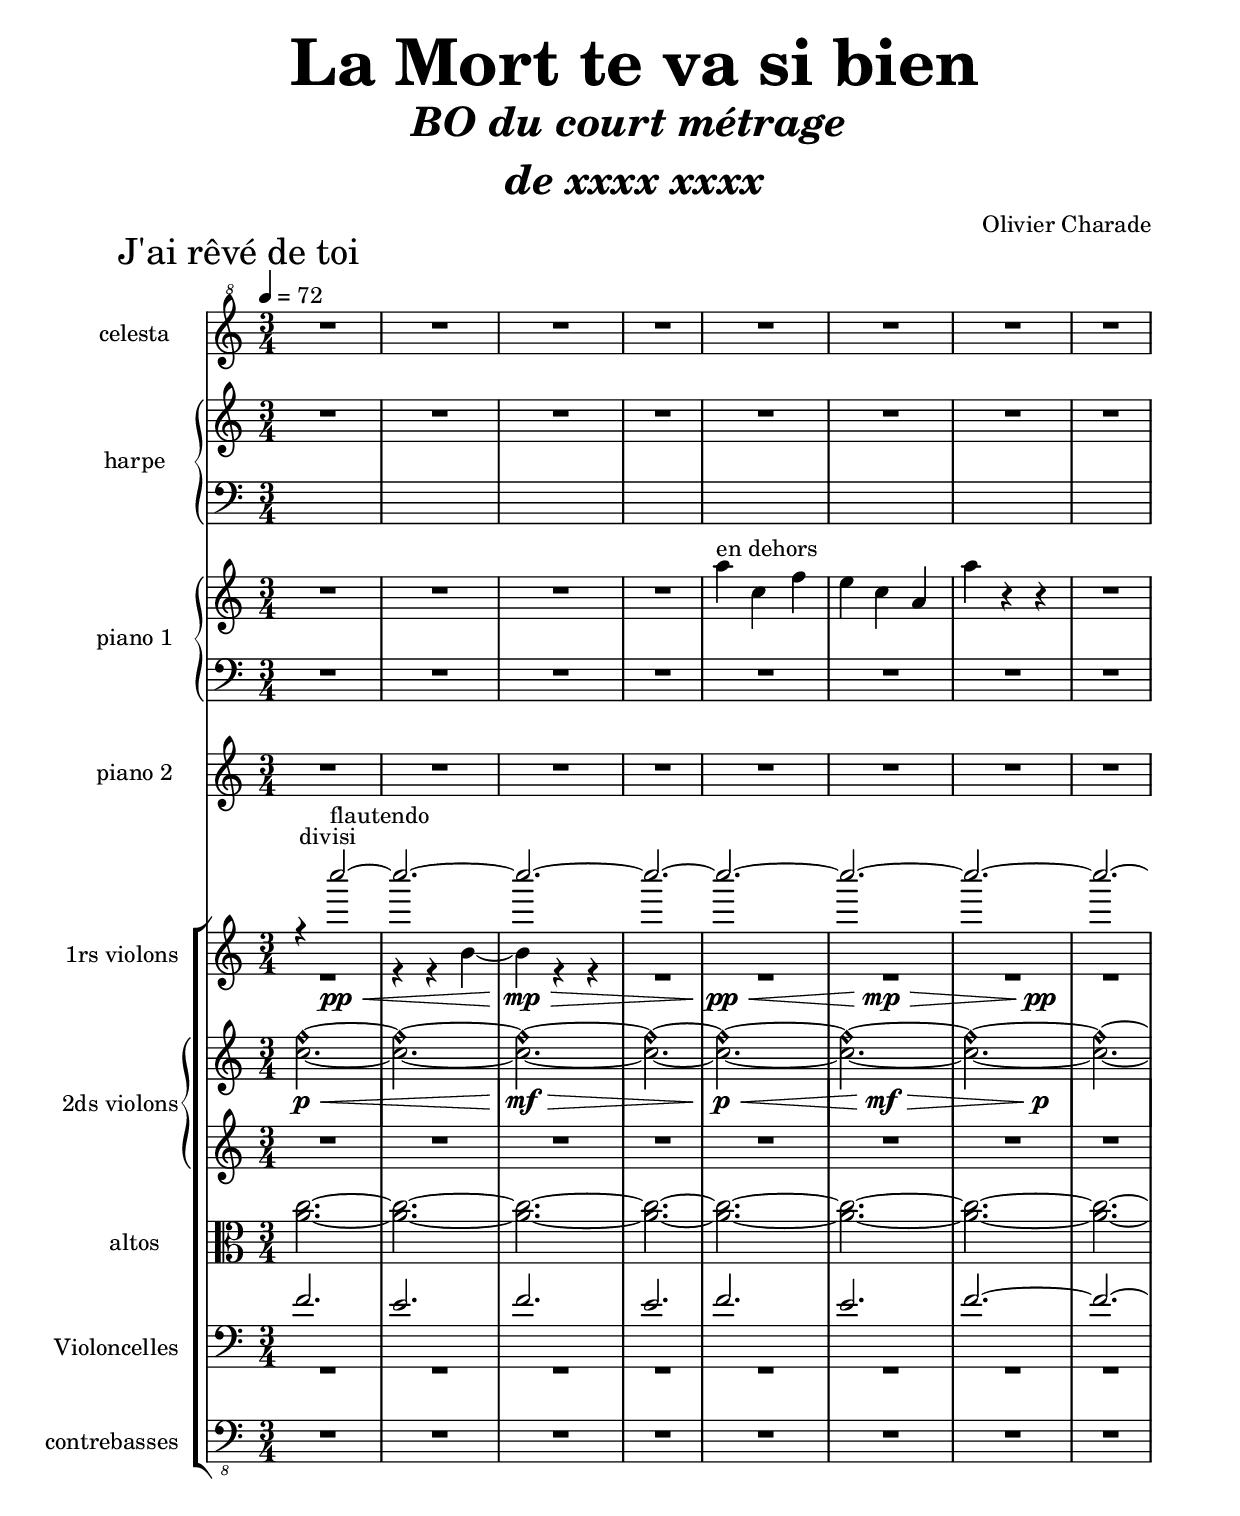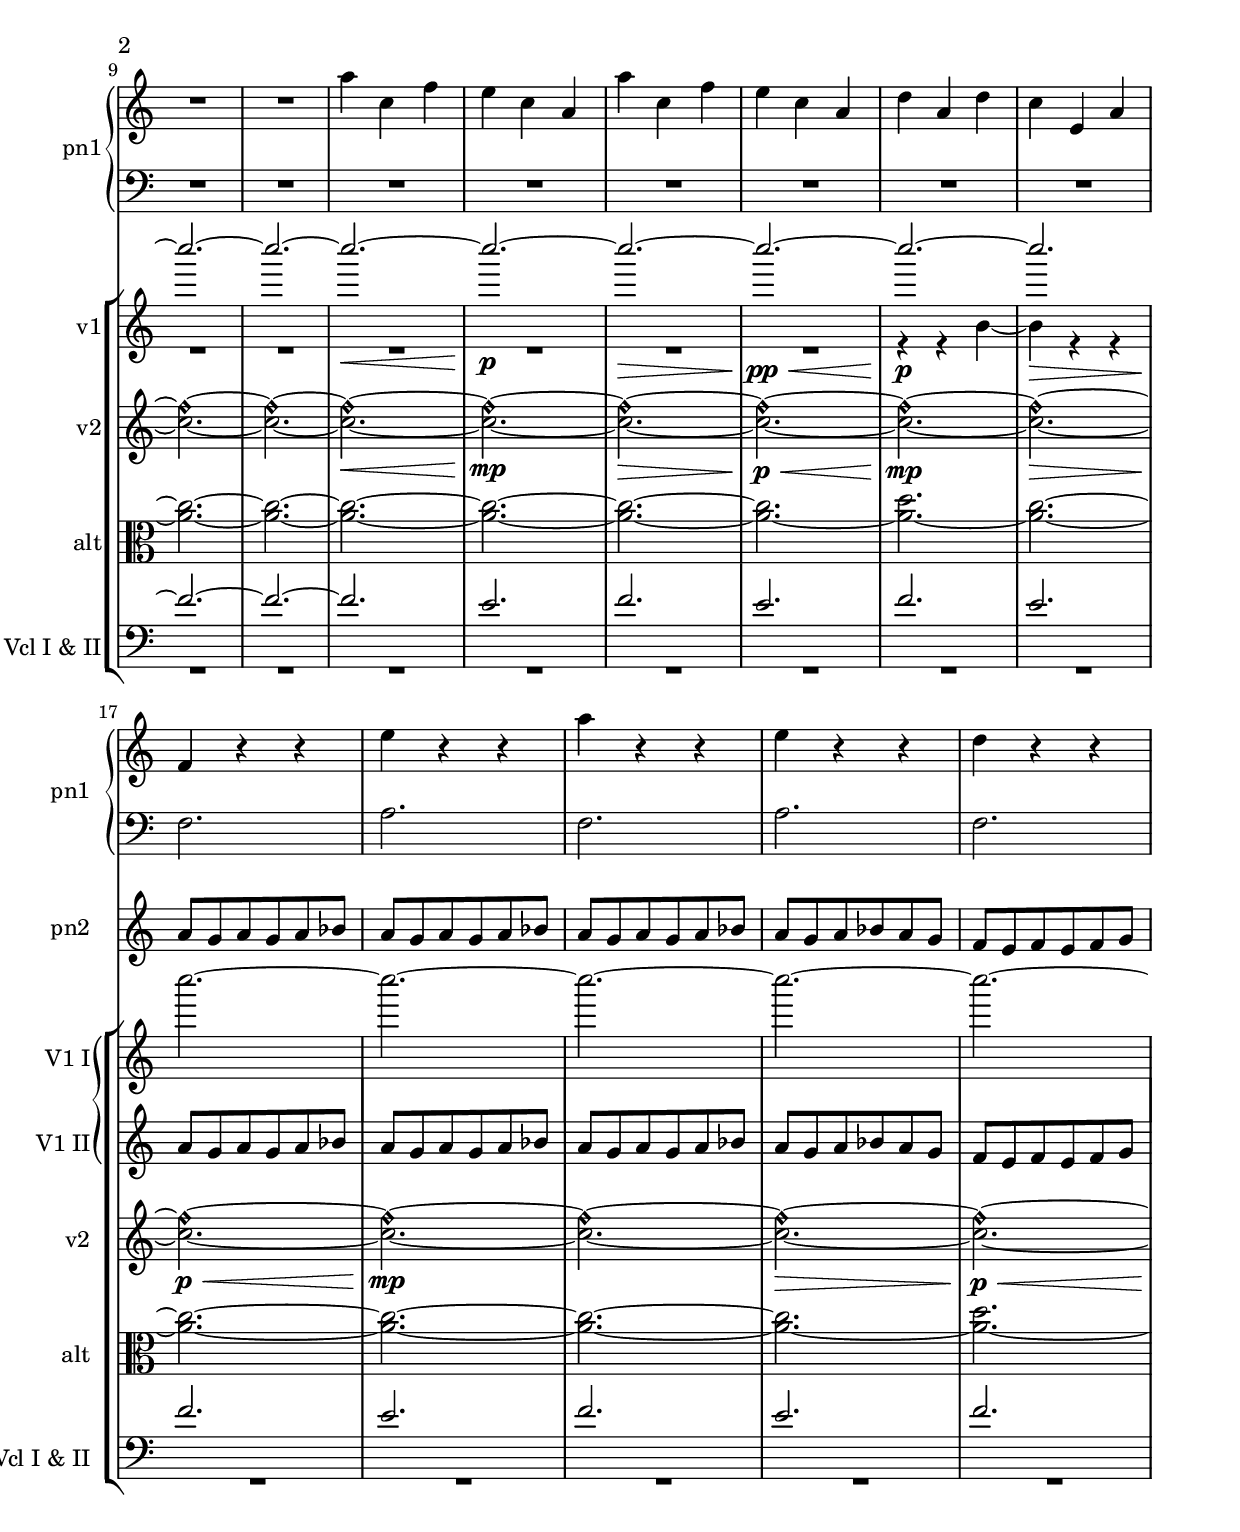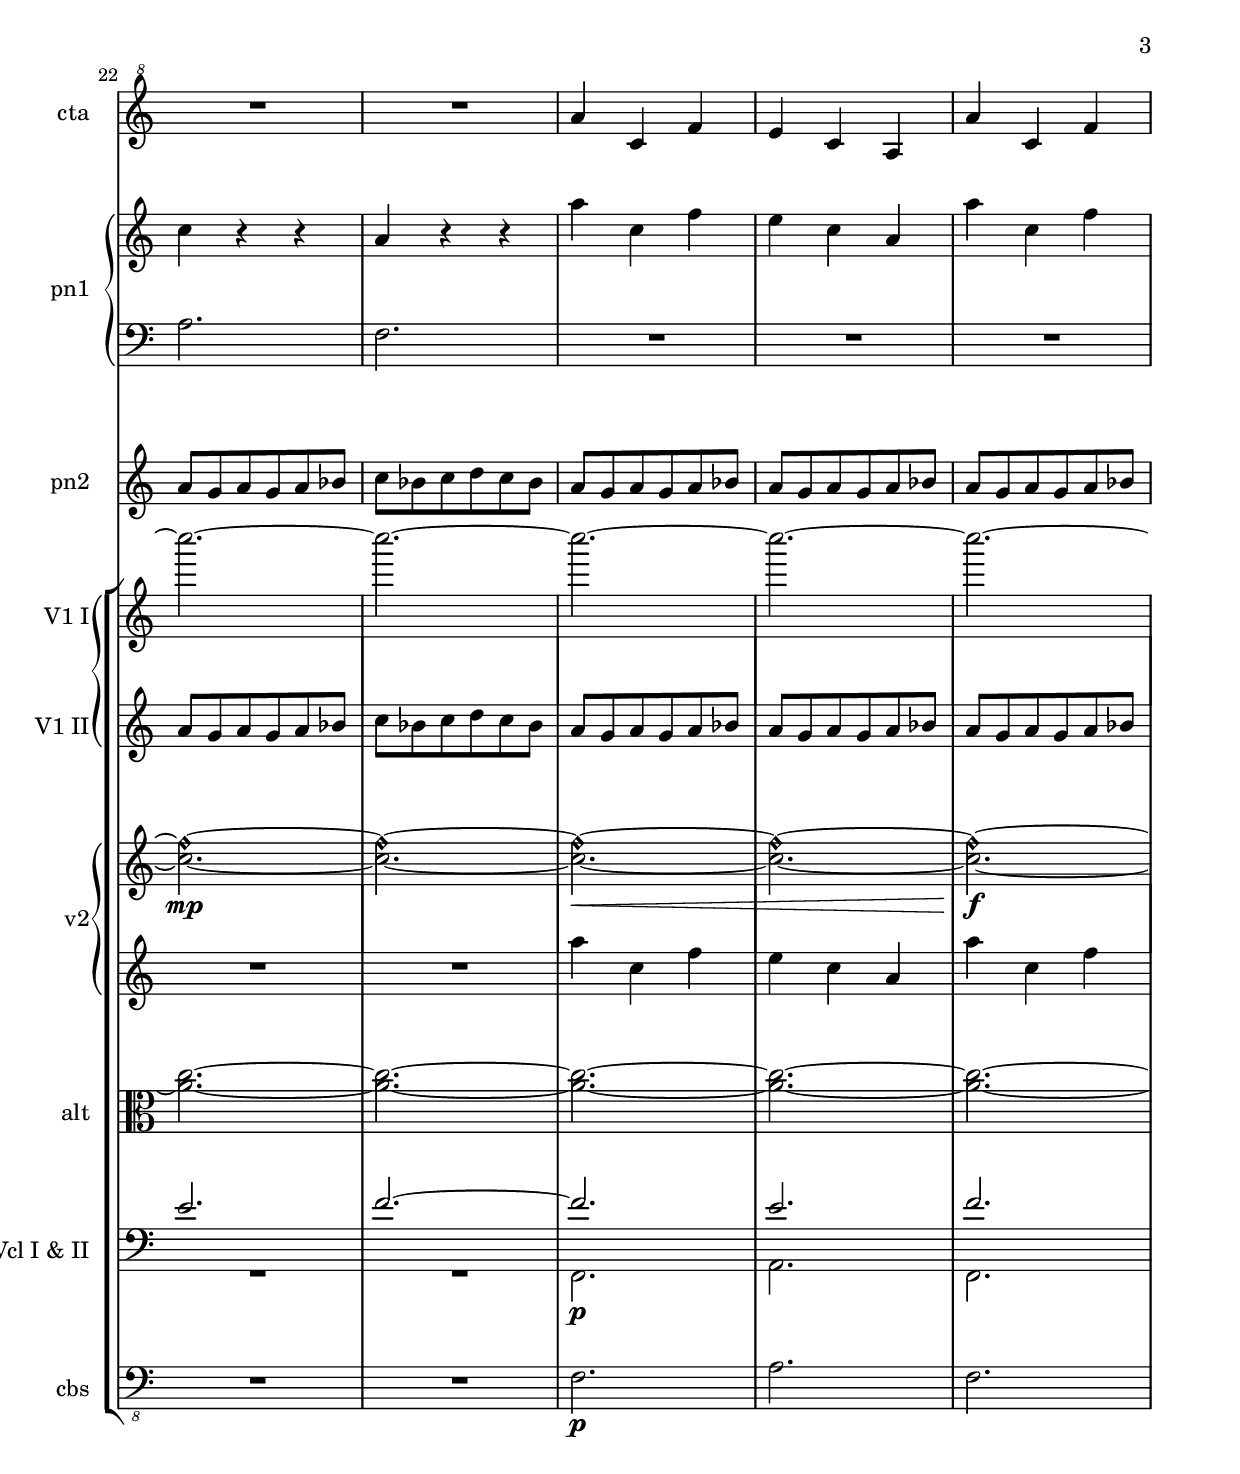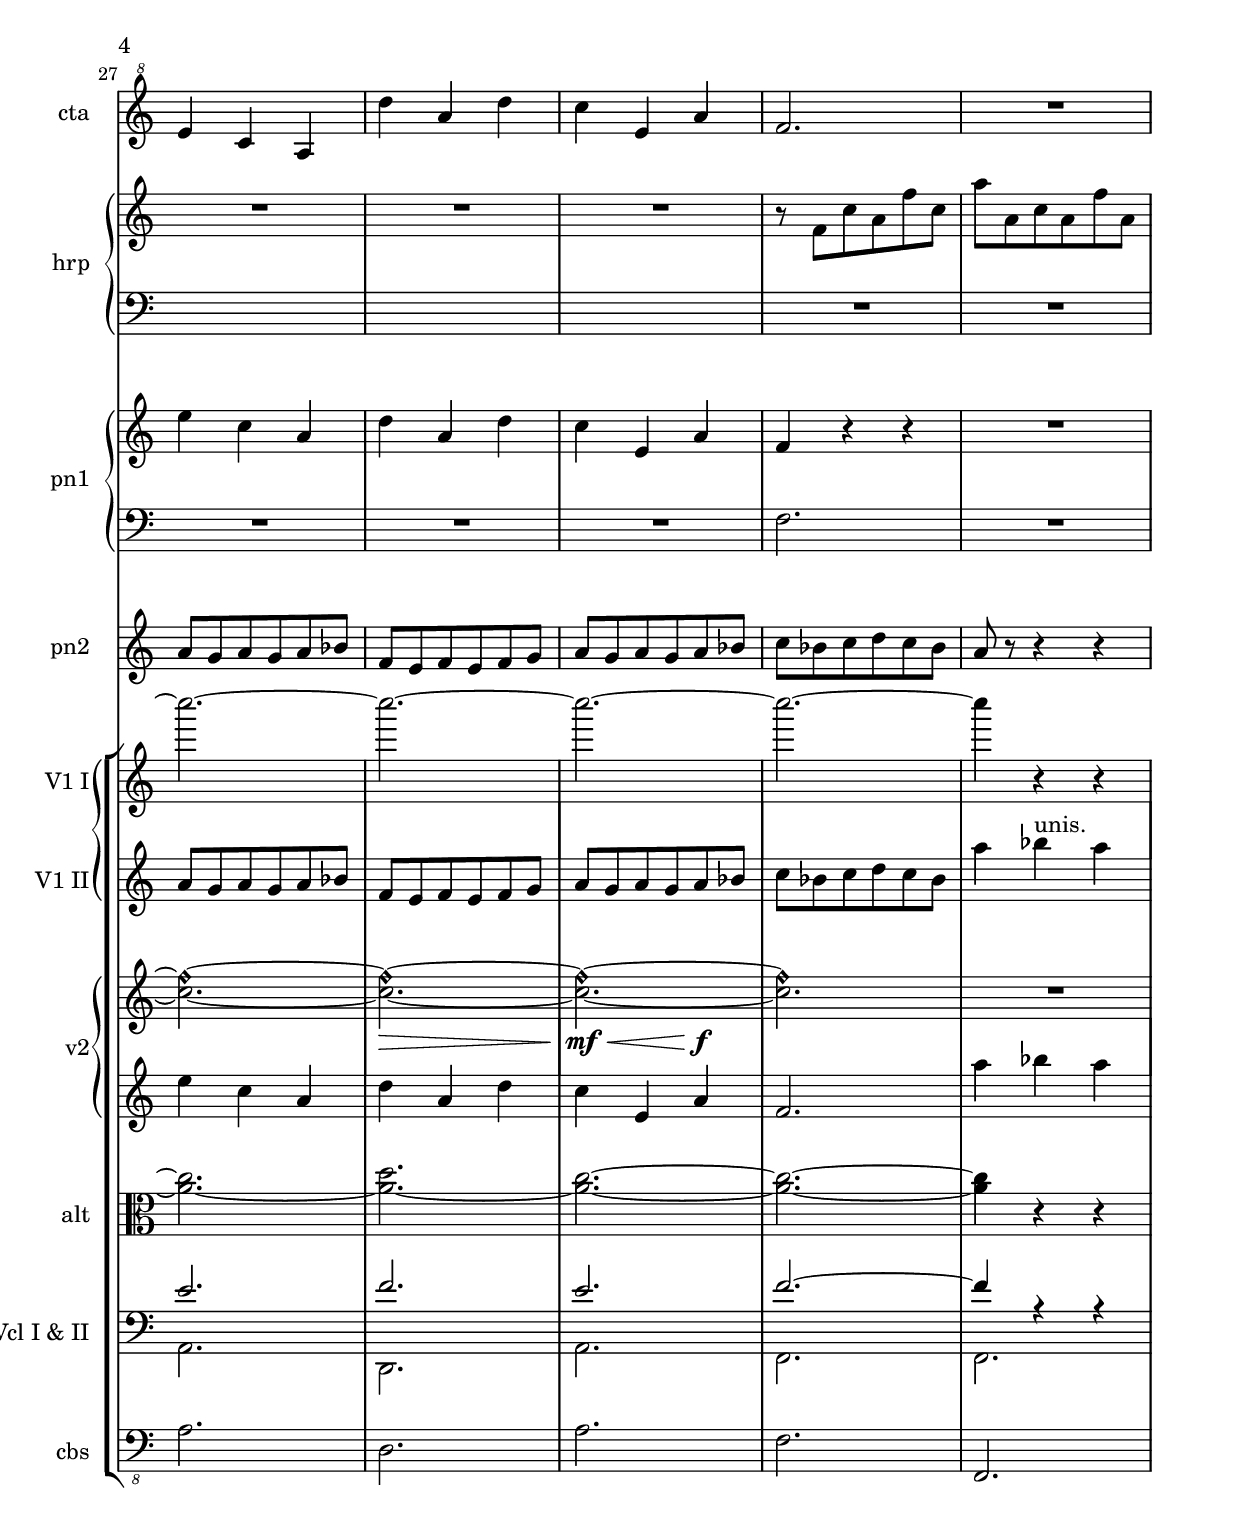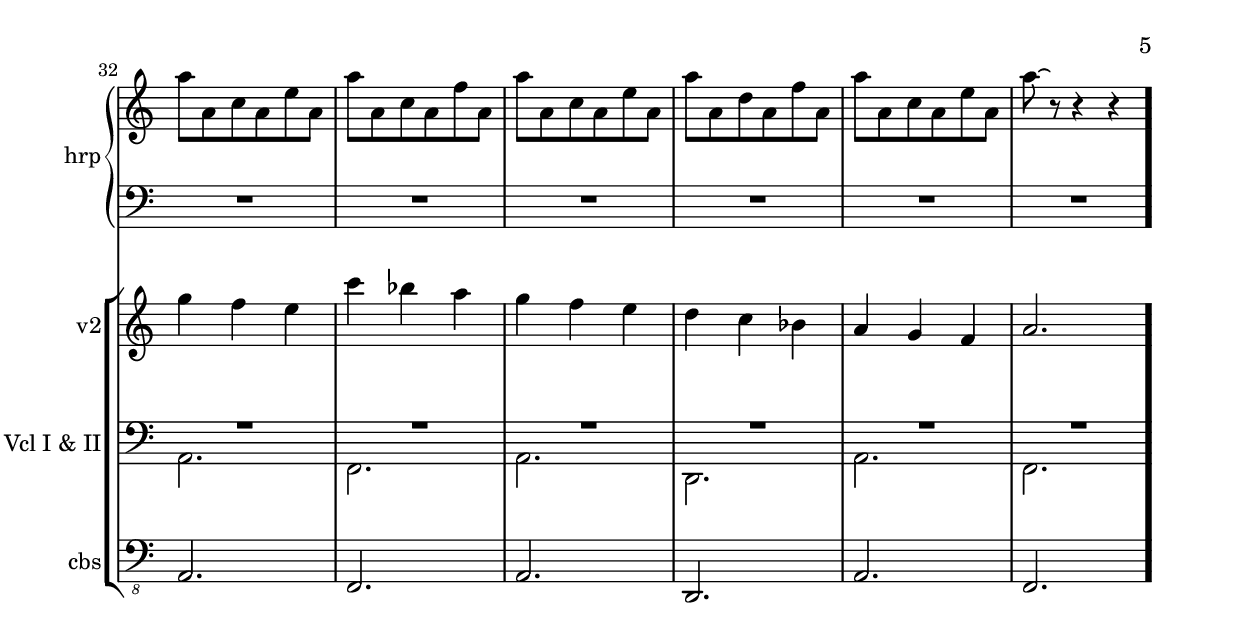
\version "2.24.0"
% automatically converted by musicxml2ly from /Volumes/olivier.charade/prive/musique/partitions/laMortTeVaBien/La_Mort_te_va_si_bien.xml
%\pointAndClickOff

beginDivisi = \unset Staff.keepAliveInterfaces
endDivisi = \set Staff.keepAliveInterfaces = #'()

\paper {
  left-margin = #20
  right-margin = #15
  top-margin = #25
  bottom-margin = #25
  scoreTitleMarkup = \markup {
    \fontsize #4
            \fromproperty #'header:piece 
  }
}

\header {
  title =  \markup \fontsize #5 \bold "La Mort te va si bien"
  subtitle = \markup \fontsize #4 \pad-markup #2 \bold \center-column \italic { "BO du court métrage " "de xxxx xxxx"}
  composer = "Olivier Charade"
  encodingsoftware =  "Logic Pro"
  encodingdate =  "2025-10-04"
}

\layout {
  \context {
    \Score
    skipBars = ##t
  }
  \context {
    \Staff
    \RemoveEmptyStaves
    
      }
}

structure_jrdt = {
  \tempo 4 = 72
  \time 3/4
  s2. * 37
  \bar "."
}

celesta_jrdt =  \relative a'' {
  \clef "treble^8" \key c \major | % 1
  R2.*23 | % 24
  a4  c,4 f4 | % 25
  e4  c4  a4 | % 26
  a'4  c,4  f4 | % 27
  e4  c4  a4 | % 28
  d'4  a4  d4 | % 29
  c4  e,4  a4 | %30
  f2. | % 31
  R2. * 7
}

harpe_MD_jrdt =  \relative f' {
  \clef "treble" \key c \major | % 1
  R2.*29 | %30
  r8  f8  c'8
  a8  f'8  c8 | % 31
  a'8  a,8  c8  a8  f'8  a,8 | % 32
  a'8  a,8  c8  a8  e'8  a,8 | % 33
  a'8  a,8  c8  a8  f'8  a,8 | % 34
  a'8  a,8  c8  a8  e'8  a,8 | % 35
  a'8  a,8  d8  a8  f'8  a,8 | % 36
  a'8  a,8  c8  a8  e'8  a,8 | % 37
  a'8\laissezVibrer r8 r4 r4 | % 38
}

harpe_MG_jrdt =  \relative c' {
  \clef "bass" \key c \major s4*87 | %30
  R2.*8 | % 38
}

piano_un_MD_jrdt =  \relative a'' {
  \clef "treble" \key c \major | % 1
  R2.*4 | % 5
  a4^\markup "en dehors"  c,4  f4 | % 6
  e4  c4  a4 | % 7
  a'4 r4 r4 | % 8
  R2.*3 | % 11
  a4  c,4  f4 | % 12
  e4  c4  a4 | % 13
  a'4  c,4  f4 | % 14
  e4  c4  a4 | % 15
  d4  a4  d4 | % 16
  c4  e,4  a4 | % 17
  f4 r4 r4 | % 18
  e'4 r4 r4 | % 19
  a4 r4 r4 | %20
  e4 r4 r4 | % 21
  d4 r4 r4 | % 22
  c4 r4 r4 | % 23
  a4 r4 r4 | % 24
  a'4  c,4  f4 | % 25
  e4  c4  a4 | % 26
  a'4  c,4  f4 | % 27
  e4  c4  a4 | % 28
  d4  a4  d4 | % 29
  c4  e,4  a4 | %30
  f4 r4 r4 | % 31
  R2.* 7| % 106
}

piano_un_MG_jrdt =  \relative f {
  \clef "bass"\key c \major | % 1
  R2.*16 | % 17
  f2. | % 18
  a2. | % 19
  f2. | %20
  a2. | % 21
  f2. | % 22
  a2. | % 23
  f2. | % 24
  R2.*6 | %30
  f2. | % 31
  R2.*7 | % 106
}
piano_deux_jrdt =  \relative a' {
  \clef "treble" \key c \major | % 1
  R2.*16 | % 17
  a8  g8   a8  g8  a8  bes8 | % 18
  a8  g8  a8  g8  a8  bes8 | % 19
  a8  g8  a8  g8  a8  bes8 | %20
  a8  g8  a8  bes8  a8  g8 | % 21
  f8  e8  f8  e8  f8  g8 | % 22
  a8  g8  a8  g8  a8  bes8 | % 23
  c8  bes8  c8  d8  c8 bes8 | % 24
  a8  g8  a8  g8  a8  bes8 | % 25
  a8  g8  a8  g8  a8  bes8 | % 26
  a8  g8  a8  g8  a8  bes8 | % 27
  a8  g8  a8  g8  a8  bes8 | % 28
  f8  e8  f8  e8  f8  g8 | % 29
  a8  g8  a8  g8  a8  bes8 | %30
  c8  bes8  c8  d8  c8 bes8 | % 31
  a8 r8 r4 r4 | % 32
  R2.*6 | %40
}

violon_un_haut_jrdt =  \relative c'''' {
  \clef "treble" \key c \major | % 1
  r4  c2\pp\<^\markup "flautendo" ~ | % 2
  c2. ~ | % 3
  c2.\mp\> ~ | % 4
  c2. ~ | % 5
  c2. \pp\<~ | % 6
  \after 4 \mp \after 4 \> c2. ~ | % 7
  \after 2 \pp c2. ~ | % 8
  c2. ~ | % 9
  c2. ~ | %10
  c2. ~ | % 11
  c2. \<~ | % 12
  c2. \p~ | % 13
  c2.\>  ~ | % 14
  c2.\pp\<~ | % 15
  c2.\p  ~ | % 16
  c2.\>  | % 17
  \beginDivisi
  c2.\! ~ | % 18
  c2.  ~ | % 19
  c2. ~ | %20
  c2. ~ | % 21
  c2. ~ | % 22
  c2. ~ | % 23
  c2. ~ | % 24
  c2. ~ | % 25
  c2. ~ | % 26
  c2. ~ | % 27
  c2. ~ | % 28
  c2. ~ | % 29
  c2. ~ | %30
  c2. ~ | % 31
  c4 r4 r4 | % 32
  \endDivisi
  R2.*6 | %40
}

violon_deux_haut_jrdt =  \relative c'' {
  \clef "treble" \key c \major | % 1
  <c f\harmonic>2.\p\< ~ | % 2
  <c f\harmonic>2. ~ | % 3
  <c f\harmonic>2. \mf\>~ | % 4
  <c f\harmonic>2. ~ | % 5
  <c f\harmonic>2. \p\<~ | % 6
  \after 4 \mf \after 4 \> <c f\harmonic>2. ~ | % 7
  \after 2 \p <c f\harmonic>2. ~ | % 8
  <c f\harmonic>2. ~ | % 9
  <c f\harmonic>2. ~ | %10
  <c f\harmonic>2. ~ | % 11
  <c f\harmonic>2.\< ~ | % 12
  <c f\harmonic>2. \mp~ | % 13
  <c f\harmonic>2. \>~ | % 14
  <c f\harmonic>2. \p\<~ | % 15
  <c f\harmonic>2.\mp ~ | % 16
  <c f\harmonic>2.\> ~ | % 17
  <c f\harmonic>2.\p\< ~ | % 18
  <c f\harmonic>2. \mp~ | % 19
  <c f\harmonic>2. ~ | %20
  <c f\harmonic>2. \>~ | % 21
  <c f\harmonic>2. \p\<~ | % 22
  <c f\harmonic>2.\mp ~ | % 23
  <c f\harmonic>2. ~ | % 24
  <c f\harmonic>2.\< ~ | % 25
  <c f\harmonic>2. ~ | % 26
  <c f\harmonic>2.\f ~ | % 27
  <c f\harmonic>2. ~ | % 28
  <c f\harmonic>2.\> ~ | % 29
  \after 2 \f <c f\harmonic>2. \mf\<~ | %30
  <c f\harmonic>2. | % 31
  R2.*7 | % 106
}

violon_deux_bas_jrdt =  \relative a'' {
  \clef "treble" \key c \major | % 1
  R2.*22 | % 23
  R2. | % 24
  a4  c,4  f4 | % 25
  e4  c4  a4 | % 26
  a'4  c,4  f4 | % 27
  e4  c4  a4 | % 28
  d4  a4  d4 | % 29
  c4  e,4  a4 | %30
  f2. | % 31
  a'4  bes4  a4 | % 32
  g4  f4  e4 | % 33
  c'4  bes4  a4 | % 34
  g4  f4  e4 | % 35
  d4  c4  bes4 | % 36
  a4  g4  f4 | % 37
  a2. | % 38
}

violon_un_plus =  \relative a'' {
  \clef "treble" \key c \major | % 1
  R2.*30 | % 31
  a4  bes4
  a4 | % 32
  g4  f4  e4 | % 33
  c'4  bes4  a4 | % 34
  g4  f4  e4 | % 35
  d4  c4  bes4 | % 36
  a4  g4  f4 | % 37
  a2. | % 38
}

violon_un_bas_jrdt =  \relative b' {
  \clef "treble" \key c \major | % 1
  R2.^\markup \right-align"divisi" | % 2
  r4 r4  b4 ~ | % 3
  b4 r4 r4 | % 4
  R2.*11 | % 15
  r4 r4  b4 ~ | % 16
  b4 r4 r4 | % 17
  a8  g8  a8  g8  a8  bes8  | % 18
  a8  g8  a8  g8  a8  bes8  | % 19
  a8  g8  a8  g8  a8  bes8  | %20
  a8  g8  a8  bes8  a8  g8  | % 21
  f8  e8  f8  e8  f8  g8 | % 22
  a8  g8  a8  g8  a8  bes8  | % 23
  c8  bes8  c8  d8  c8   bes8 | % 24
  a8  g8  a8  g8  a8  bes8  | % 25
  a8  g8  a8  g8  a8  bes8  | % 26
  a8  g8  a8  g8  a8  bes8  | % 27
  a8  g8  a8  g8  a8  bes8  | % 28
  f8  e8  f8  e8  f8  g8 | % 29
  a8  g8  a8  g8  a8  bes8  | %30
  c8  bes8  c8  d8  c8 bes8 | % 31
  a'4  bes4^"unis."  a4 | % 32
  g4  f4  e4 | % 33
  c'4  bes4  a4 | % 34
  g4  f4  e4 | % 35
  d4  c4  bes4 | % 36
  a4  g4  f4 | % 37
  a2. | % 38
}

alto_jrdt =  \relative a' {
  \clef "alto" \key c \major | % 1
  <a c>2.~~   | % 2
  <a c>2.~~ | % 3
  <a c>2.~~| % 4
  <a c>2.~~| % 5
  <a c>2.~~| % 6
  <a c>2.~~ | % 7
  <a c>2.~~  | % 8
  <a c>2.~~ | % 9
  <a c>2.~~ | %10
  <a c>2.~~| % 11
  <a c>2.~~ | % 12
  <a c>2.~~ | % 13
  <a c>2.~~ | % 14
  <a c>2._~ | % 15
  <a d>2._~ | % 16
  <a c>2.~~ | % 17
  <a c>2.~~ | % 18
  <a c>2.~~ | % 19
  <a c>2.~~ | %20
  <a c>2._~ | % 21
  <a d>2._~ | % 22
  <a c>2.~~ | % 23
  <a c>2.~~ | % 24
  <a c>2.~~ | % 25
  <a c>2.~~ | % 26
  <a c>2.~~ | % 27
  <a c>2._~ | % 28
  <a d>2._~ | % 29
  <a c>2.~ | %30
  <a c>2.~~ | % 31
  <a c>4 r4 r4 | % 32
  R2.*6 | %40
}
violoncelle_jrdt_haut =  \relative f' {
  \clef bass
  f2. | % 2
  e2. | % 3
  f2. | % 4
  e2. | % 5
  f2.  % 6
  e2. | % 7
  f2.~| % 8
  f2.~| % 9
  f2.~| %10
  f2.~| % 11
  f2. | % 12
  e2. | % 13
  f2. | % 14
  e2. | % 15
  f2. | % 16
  e2. | % 17
  f2. | % 18
  e2. | % 19
  f2. | %20
  e2. | % 21
  f2. | % 22
  e2. | % 23
  f2.~| % 24
  f2. | % 25
  e2. | % 26
  f2. | % 27
  e2. | % 28
  f2. | % 29
  e2. | %30
  f2.~| % 31
  f4 r4 r4 | % 32
  R2.*6 | %40.
}

violoncelle_jrdt =  \relative f, {
  \clef "bass" \key c \major | % 1
  R2.*23 | % 24
  f2.\p | % 25
  a2. | % 26
  f2. | % 27
  a2. | % 28
  d,2. | % 29
  a'2. | %30
  f2. | % 31
  f2. | % 32
  a2. | % 33
  f2. | % 34
  a2. | % 35
  d,2. | % 36
  a'2. | % 37
  f2. | % 38
}
contrebasse_jrdt =  \relative f, {
  \clef "bass_8" \key c \major | % 1
  R2.*23 | % 24
  f2.\p | % 25
  a2. | % 26
  f2. | % 27
  a2. | % 28
  d,2. | % 29
  a'2. | %30
  f2. | % 31
  f,2. | % 32
  a2. | % 33
  f2. | % 34
  a2. | % 35
  d,2. | % 36
  a'2. | % 37
  f2. | % 38
}
\score{
  \header {
    piece = "J'ai rêvé de toi"
  }
  <<
    \new Staff \with {
       instrumentName = "celesta"
       shortInstrumentName = "cta"
    }
    <<
      \structure_jrdt
      \celesta_jrdt
    >>
    \new PianoStaff \with {
       instrumentName = "harpe"
       shortInstrumentName = "hrp"
     }
     <<
       \new Staff = "MD" \harpe_MD_jrdt
       \new Staff = "MG" \harpe_MG_jrdt
     >>
    \new PianoStaff \with {
       instrumentName = "piano 1"
       shortInstrumentName = "pn1"
     }
     <<
       \new Staff = "MD"\piano_un_MD_jrdt
       \new Staff = "MG"\piano_un_MG_jrdt
     >>
     \new Staff \with {
       instrumentName = "piano 2"
       shortInstrumentName = "pn2"
     }
     \piano_deux_jrdt
     \new StaffGroup
     <<
       \new GrandStaff \with { \consists Keep_alive_together_engraver }
       <<
         \new Staff \with {
           instrumentName = "1rs violons"
           shortInstrumentName = "v1"
           \override VerticalAxisGroup.remove-layer = 2
         }
         << \violon_un_haut_jrdt \\ \violon_un_bas_jrdt >>
         \new Staff \with {
           instrumentName = "1rs violons I"
           shortInstrumentName = "V1 I"
           \RemoveAllEmptyStaves
           keepAliveInterfaces = #'()
           \override VerticalAxisGroup.remove-layer = 1
         }
         \violon_un_haut_jrdt
         \new Staff \with {
           instrumentName = "1rs violons II"
           shortInstrumentName = "V1 II"
           \RemoveAllEmptyStaves
           keepAliveInterfaces = #'()
           \override VerticalAxisGroup.remove-layer = 1
         }
         \violon_un_bas_jrdt
       >>
       \new GrandStaff \with {
         instrumentName = "2ds violons"
         shortInstrumentName = "v2"
       }
       <<
         \new Staff \violon_deux_haut_jrdt
         \new Staff \violon_deux_bas_jrdt
       >>
       \new Staff \with {
         instrumentName = "altos"
         shortInstrumentName = "alt"
       }
       \alto_jrdt
       \new GrandStaff \with { \consists Keep_alive_together_engraver }
       <<
         \new Staff \with {
           instrumentName = "Violoncelles"
           shortInstrumentName = "Vcl I & II"
           \override VerticalAxisGroup.remove-layer = 2
         }
         <<\violoncelle_jrdt_haut \\ \violoncelle_jrdt>>
         \new Staff \with {
           instrumentName = "violoncelles I"
           shortInstrumentName = "vcl I"
           \RemoveAllEmptyStaves
           keepAliveInterfaces = #'()
           \override VerticalAxisGroup.remove-layer = 1
         }
         \violoncelle_jrdt_haut
         \new Staff \with {
           instrumentName = "violoncelles II"
           shortInstrumentName = "vcl II"
           \RemoveAllEmptyStaves
           keepAliveInterfaces = #'()
           \override VerticalAxisGroup.remove-layer = 1
         }
         \violoncelle_jrdt
       >>
       \new Staff \with {
         instrumentName = "contrebasses"
         shortInstrumentName = "cbs"
       }
       \contrebasse_jrdt
     >>
  >>
}
